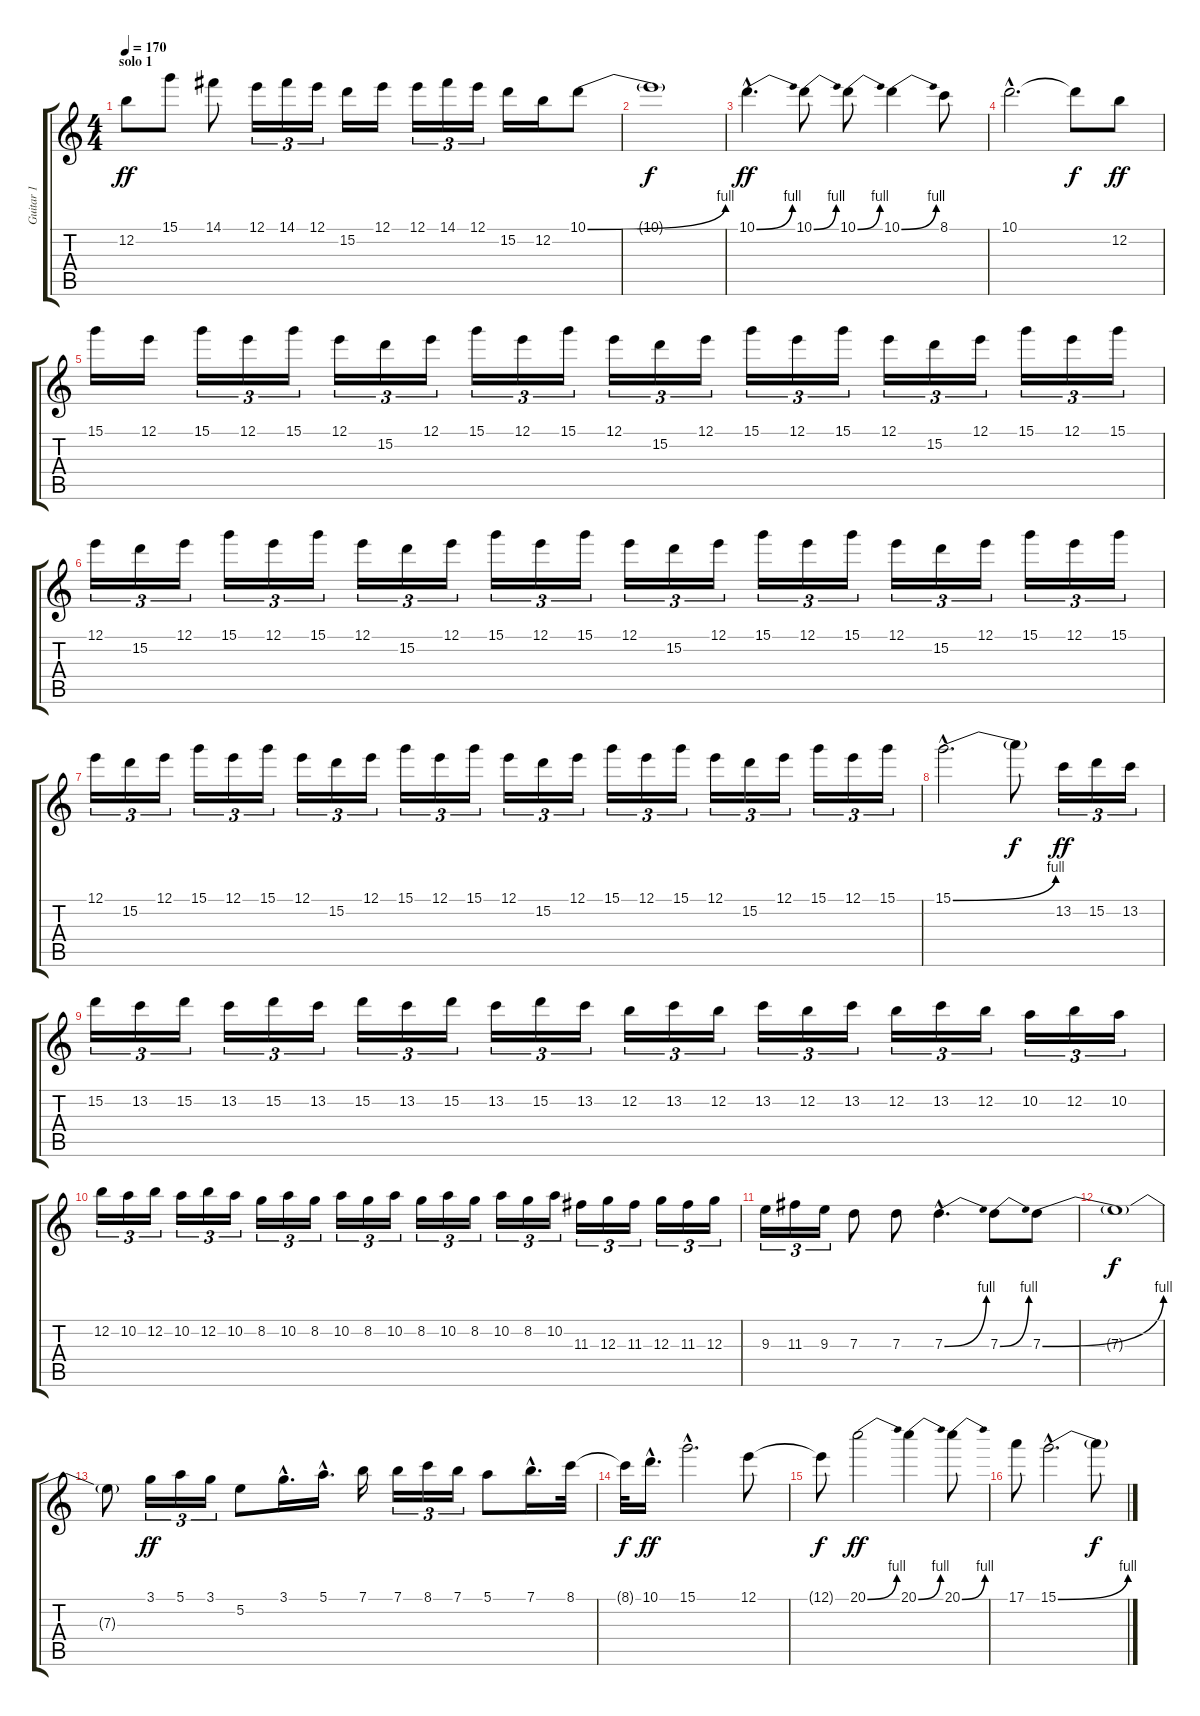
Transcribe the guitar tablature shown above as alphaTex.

\track ("Guitar 1" "Guitar 1") {instrument distortionguitar}
\staff {score tabs}
\tuning (E4 B3 G3 D3 A2 E2) {hide}
\ts (4 4)
\section ("" "solo 1")
\tempo 170
\clef g2
\ks c
12.2.8{dy ff} 15.1.8 14.1.8 12.1.16{tu (3 2)} 14.1.16{tu (3 2)} 12.1.16{tu (3 2)} 15.2.16 12.1.16 12.1.16{tu (3 2)} 14.1.16{tu (3 2)} 12.1.16{tu (3 2)} 15.2.16 12.2.16 10.1{be (bend 0 0 60 4)}.8 |
10.1{t}.1{dy f} |
10.1{be (bend 0 0 60 4) hac}.4{d dy ff} 10.1{be (bend 0 0 60 4)}.8 10.1{be (bend 0 0 60 4)}.8 10.1{be (bend 0 0 60 4)}.4 8.1.8 |
10.1{hac}.2{d} 10.1{t}.8{dy f} 12.2.8{dy ff} |
15.1.16 12.1.16 15.1.16{tu (3 2)} 12.1.16{tu (3 2)} 15.1.16{tu (3 2)} 12.1.16{tu (3 2)} 15.2.16{tu (3 2)} 12.1.16{tu (3 2)} 15.1.16{tu (3 2)} 12.1.16{tu (3 2)} 15.1.16{tu (3 2)} 12.1.16{tu (3 2)} 15.2.16{tu (3 2)} 12.1.16{tu (3 2)} 15.1.16{tu (3 2)} 12.1.16{tu (3 2)} 15.1.16{tu (3 2)} 12.1.16{tu (3 2)} 15.2.16{tu (3 2)} 12.1.16{tu (3 2)} 15.1.16{tu (3 2)} 12.1.16{tu (3 2)} 15.1.16{tu (3 2)} |
12.1.16{tu (3 2)} 15.2.16{tu (3 2)} 12.1.16{tu (3 2)} 15.1.16{tu (3 2)} 12.1.16{tu (3 2)} 15.1.16{tu (3 2)} 12.1.16{tu (3 2)} 15.2.16{tu (3 2)} 12.1.16{tu (3 2)} 15.1.16{tu (3 2)} 12.1.16{tu (3 2)} 15.1.16{tu (3 2)} 12.1.16{tu (3 2)} 15.2.16{tu (3 2)} 12.1.16{tu (3 2)} 15.1.16{tu (3 2)} 12.1.16{tu (3 2)} 15.1.16{tu (3 2)} 12.1.16{tu (3 2)} 15.2.16{tu (3 2)} 12.1.16{tu (3 2)} 15.1.16{tu (3 2)} 12.1.16{tu (3 2)} 15.1.16{tu (3 2)} |
12.1.16{tu (3 2)} 15.2.16{tu (3 2)} 12.1.16{tu (3 2)} 15.1.16{tu (3 2)} 12.1.16{tu (3 2)} 15.1.16{tu (3 2)} 12.1.16{tu (3 2)} 15.2.16{tu (3 2)} 12.1.16{tu (3 2)} 15.1.16{tu (3 2)} 12.1.16{tu (3 2)} 15.1.16{tu (3 2)} 12.1.16{tu (3 2)} 15.2.16{tu (3 2)} 12.1.16{tu (3 2)} 15.1.16{tu (3 2)} 12.1.16{tu (3 2)} 15.1.16{tu (3 2)} 12.1.16{tu (3 2)} 15.2.16{tu (3 2)} 12.1.16{tu (3 2)} 15.1.16{tu (3 2)} 12.1.16{tu (3 2)} 15.1.16{tu (3 2)} |
15.1{be (bend 0 0 60 4) hac}.2{d} 15.1{t}.8{dy f} 13.2.16{tu (3 2) dy ff} 15.2.16{tu (3 2)} 13.2.16{tu (3 2)} |
15.2.16{tu (3 2)} 13.2.16{tu (3 2)} 15.2.16{tu (3 2)} 13.2.16{tu (3 2)} 15.2.16{tu (3 2)} 13.2.16{tu (3 2)} 15.2.16{tu (3 2)} 13.2.16{tu (3 2)} 15.2.16{tu (3 2)} 13.2.16{tu (3 2)} 15.2.16{tu (3 2)} 13.2.16{tu (3 2)} 12.2.16{tu (3 2)} 13.2.16{tu (3 2)} 12.2.16{tu (3 2)} 13.2.16{tu (3 2)} 12.2.16{tu (3 2)} 13.2.16{tu (3 2)} 12.2.16{tu (3 2)} 13.2.16{tu (3 2)} 12.2.16{tu (3 2)} 10.2.16{tu (3 2)} 12.2.16{tu (3 2)} 10.2.16{tu (3 2)} |
12.2.16{tu (3 2)} 10.2.16{tu (3 2)} 12.2.16{tu (3 2)} 10.2.16{tu (3 2)} 12.2.16{tu (3 2)} 10.2.16{tu (3 2)} 8.2.16{tu (3 2)} 10.2.16{tu (3 2)} 8.2.16{tu (3 2)} 10.2.16{tu (3 2)} 8.2.16{tu (3 2)} 10.2.16{tu (3 2)} 8.2.16{tu (3 2)} 10.2.16{tu (3 2)} 8.2.16{tu (3 2)} 10.2.16{tu (3 2)} 8.2.16{tu (3 2)} 10.2.16{tu (3 2)} 11.3.16{tu (3 2)} 12.3.16{tu (3 2)} 11.3.16{tu (3 2)} 12.3.16{tu (3 2)} 11.3.16{tu (3 2)} 12.3.16{tu (3 2)} |
9.3.16{tu (3 2)} 11.3.16{tu (3 2)} 9.3.16{tu (3 2)} 7.3.8 7.3.8 7.3{be (bend 0 0 60 4) hac}.4{d} 7.3{be (bend 0 0 60 4)}.8 7.3{be (bend 0 0 60 4)}.8 |
7.3{t}.1{dy f} |
7.3{t}.8 3.1.16{tu (3 2) dy ff} 5.1.16{tu (3 2)} 3.1.16{tu (3 2)} 5.2.8 3.1{hac}.16{d} 5.1{hac}.16{d} 7.1.16 7.1.16{tu (3 2)} 8.1.16{tu (3 2)} 7.1.16{tu (3 2)} 5.1.8 7.1{hac}.16{d} 8.1.32 |
8.1{t}.32{dy f} 10.1{hac}.16{d dy ff} 15.1{hac}.2{d} 12.1.8 |
12.1{t}.8{dy f} 20.1{be (bend 0 0 60 4)}.2{dy ff} 20.1{be (bend 0 0 60 4)}.4 20.1{be (bend 0 0 60 4)}.8 |
17.1.8 15.1{be (bend 0 0 60 4) hac}.2{d} 15.1{t}.8{dy f}
